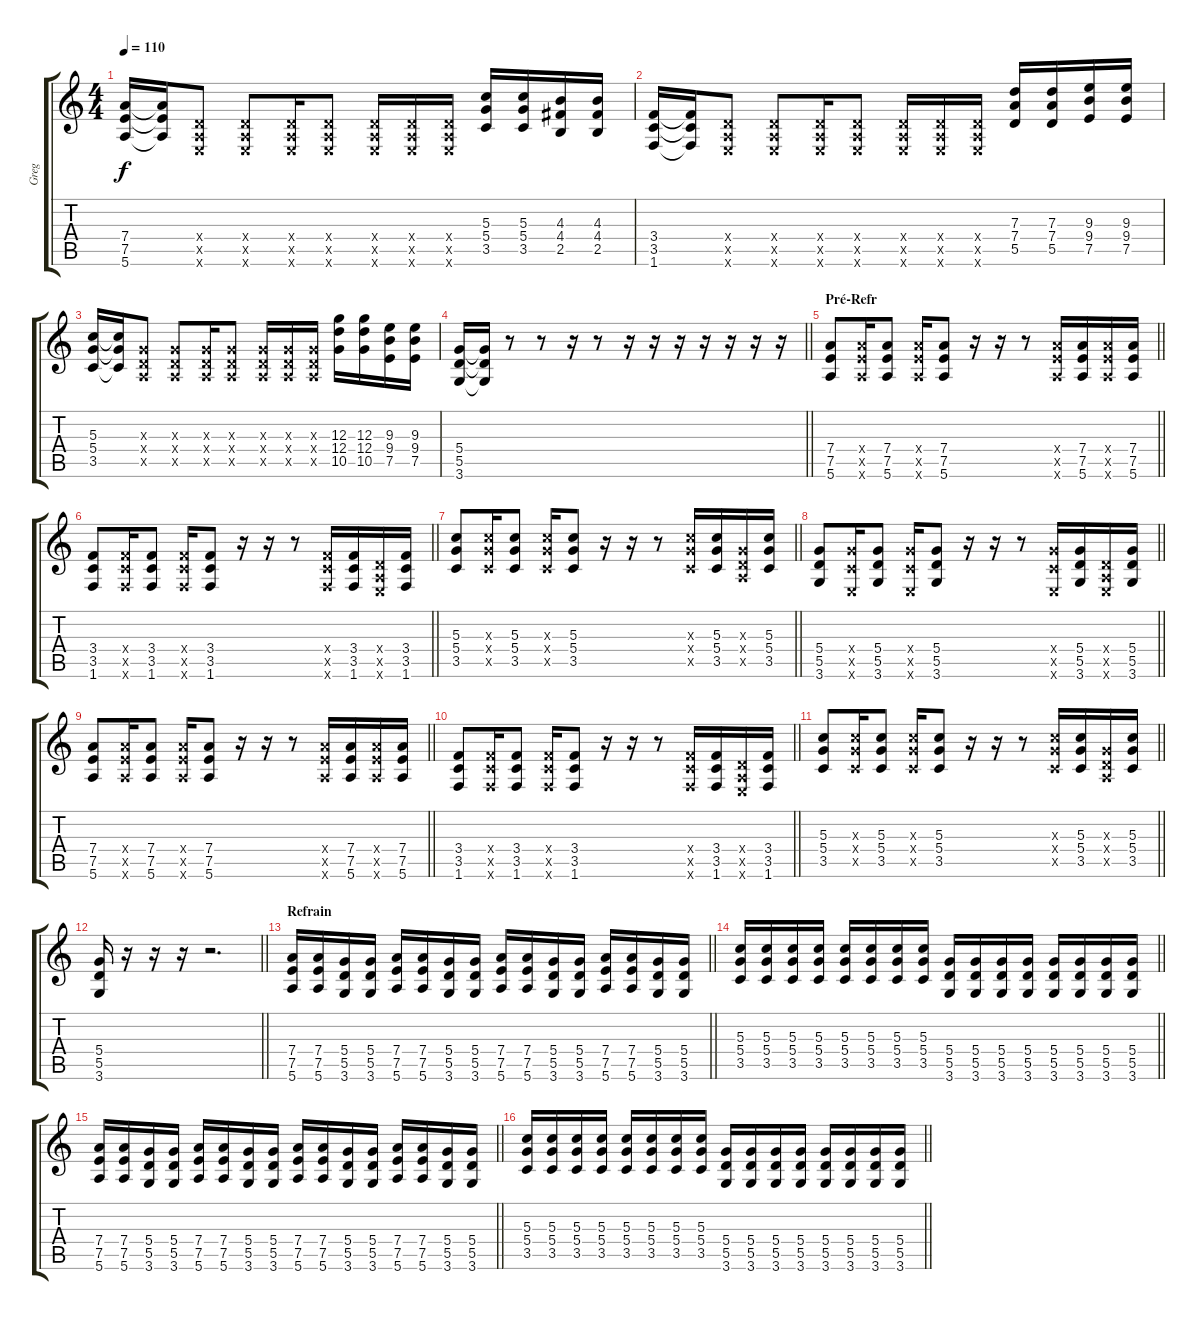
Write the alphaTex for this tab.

\track ("Greg" "Greg") {instrument overdrivenguitar}
\staff {score tabs}
\tuning (E4 B3 G3 D3 A2 E2) {hide}
\ts (4 4)
\tempo 110
\clef g2
\ks c
(7.4 7.5 5.6).16{dy f} (7.4{t} 7.5{t} 5.6{t}).16 (0.4{x} 0.5{x} 0.6{x}).8 (0.4{x} 0.5{x} 0.6{x}).8 (0.4{x} 0.5{x} 0.6{x}).16 (0.4{x} 0.5{x} 0.6{x}).8 (0.4{x} 0.5{x} 0.6{x}).16 (0.4{x} 0.5{x} 0.6{x}).16 (0.4{x} 0.5{x} 0.6{x}).16 (5.3 5.4 3.5).16 (5.3 5.4 3.5).16 (4.3 4.4 2.5).16 (4.3 4.4 2.5).16 |
(3.4 3.5 1.6).16 (3.4{t} 3.5{t} 1.6{t}).16 (0.4{x} 0.5{x} 0.6{x}).8 (0.4{x} 0.5{x} 0.6{x}).8 (0.4{x} 0.5{x} 0.6{x}).16 (0.4{x} 0.5{x} 0.6{x}).8 (0.4{x} 0.5{x} 0.6{x}).16 (0.4{x} 0.5{x} 0.6{x}).16 (0.4{x} 0.5{x} 0.6{x}).16 (7.3 7.4 5.5).16 (7.3 7.4 5.5).16 (9.3 9.4 7.5).16 (9.3 9.4 7.5).16 |
(5.3 5.4 3.5).16 (5.3{t} 5.4{t} 3.5{t}).16 (0.3{x} 0.4{x} 0.5{x}).8 (0.3{x} 0.4{x} 0.5{x}).8 (0.3{x} 0.4{x} 0.5{x}).16 (0.3{x} 0.4{x} 0.5{x}).8 (0.3{x} 0.4{x} 0.5{x}).16 (0.3{x} 0.4{x} 0.5{x}).16 (0.3{x} 0.4{x} 0.5{x}).16 (12.3 12.4 10.5).16 (12.3 12.4 10.5).16 (9.3 9.4 7.5).16 (9.3 9.4 7.5).16 |
\barLineRight lightlight
(5.4 5.5 3.6).16 (5.4{t} 5.5{t} 3.6{t}).16 r.8 r.8 r.16 r.8 r.16 r.16 r.16 r.16 r.16 r.16 r.16 |
\section ("" "Pré-Refr")
\barLineRight lightlight
(7.4 7.5 5.6).8 (7.4{x} 7.5{x} 5.6{x}).16 (7.4 7.5 5.6).8 (7.4{x} 7.5{x} 5.6{x}).16 (7.4 7.5 5.6).8 r.16 r.16 r.8 (7.4{x} 7.5{x} 5.6{x}).16 (7.4 7.5 5.6).16 (7.4{x} 7.5{x} 5.6{x}).16 (7.4 7.5 5.6).16 |
\barLineRight lightlight
(3.4 3.5 1.6).8 (3.4{x} 3.5{x} 1.6{x}).16 (3.4 3.5 1.6).8 (3.4{x} 3.5{x} 1.6{x}).16 (3.4 3.5 1.6).8 r.16 r.16 r.8 (3.4{x} 3.5{x} 1.6{x}).16 (3.4 3.5 1.6).16 (0.4{x} 0.5{x} 0.6{x}).16 (3.4 3.5 1.6).16 |
\barLineRight lightlight
(5.3 5.4 3.5).8 (5.3{x} 5.4{x} 3.5{x}).16 (5.3 5.4 3.5).8 (5.3{x} 5.4{x} 3.5{x}).16 (5.3 5.4 3.5).8 r.16 r.16 r.8 (5.3{x} 5.4{x} 3.5{x}).16 (5.3 5.4 3.5).16 (0.3{x} 0.4{x} 0.5{x}).16 (5.3 5.4 3.5).16 |
\barLineRight lightlight
(5.4 5.5 3.6).8 (5.4{x} 3.5{x} 0.6{x}).16 (5.4 5.5 3.6).8 (5.4{x} 3.5{x} 0.6{x}).16 (5.4 5.5 3.6).8 r.16 r.16 r.8 (5.4{x} 3.5{x} 0.6{x}).16 (5.4 5.5 3.6).16 (0.4{x} 0.5{x} 0.6{x}).16 (5.4 5.5 3.6).16 |
\barLineRight lightlight
(7.4 7.5 5.6).8 (7.4{x} 7.5{x} 5.6{x}).16 (7.4 7.5 5.6).8 (7.4{x} 7.5{x} 5.6{x}).16 (7.4 7.5 5.6).8 r.16 r.16 r.8 (7.4{x} 7.5{x} 5.6{x}).16 (7.4 7.5 5.6).16 (7.4{x} 7.5{x} 5.6{x}).16 (7.4 7.5 5.6).16 |
\barLineRight lightlight
(3.4 3.5 1.6).8 (3.4{x} 3.5{x} 1.6{x}).16 (3.4 3.5 1.6).8 (3.4{x} 3.5{x} 1.6{x}).16 (3.4 3.5 1.6).8 r.16 r.16 r.8 (3.4{x} 3.5{x} 1.6{x}).16 (3.4 3.5 1.6).16 (0.4{x} 0.5{x} 0.6{x}).16 (3.4 3.5 1.6).16 |
\barLineRight lightlight
(5.3 5.4 3.5).8 (5.3{x} 5.4{x} 3.5{x}).16 (5.3 5.4 3.5).8 (5.3{x} 5.4{x} 3.5{x}).16 (5.3 5.4 3.5).8 r.16 r.16 r.8 (5.3{x} 5.4{x} 3.5{x}).16 (5.3 5.4 3.5).16 (0.3{x} 0.4{x} 0.5{x}).16 (5.3 5.4 3.5).16 |
\barLineRight lightlight
(5.4 5.5 3.6).16 r.16 r.16 r.16 r.2{d} |
\section ("" "Refrain")
\barLineRight lightlight
(7.4 7.5 5.6).16 (7.4 7.5 5.6).16 (5.4 5.5 3.6).16 (5.4 5.5 3.6).16 (7.4 7.5 5.6).16 (7.4 7.5 5.6).16 (5.4 5.5 3.6).16 (5.4 5.5 3.6).16 (7.4 7.5 5.6).16 (7.4 7.5 5.6).16 (5.4 5.5 3.6).16 (5.4 5.5 3.6).16 (7.4 7.5 5.6).16 (7.4 7.5 5.6).16 (5.4 5.5 3.6).16 (5.4 5.5 3.6).16 |
\barLineRight lightlight
(5.3 5.4 3.5).16 (5.3 5.4 3.5).16 (5.3 5.4 3.5).16 (5.3 5.4 3.5).16 (5.3 5.4 3.5).16 (5.3 5.4 3.5).16 (5.3 5.4 3.5).16 (5.3 5.4 3.5).16 (5.4 5.5 3.6).16 (5.4 5.5 3.6).16 (5.4 5.5 3.6).16 (5.4 5.5 3.6).16 (5.4 5.5 3.6).16 (5.4 5.5 3.6).16 (5.4 5.5 3.6).16 (5.4 5.5 3.6).16 |
\barLineRight lightlight
(7.4 7.5 5.6).16 (7.4 7.5 5.6).16 (5.4 5.5 3.6).16 (5.4 5.5 3.6).16 (7.4 7.5 5.6).16 (7.4 7.5 5.6).16 (5.4 5.5 3.6).16 (5.4 5.5 3.6).16 (7.4 7.5 5.6).16 (7.4 7.5 5.6).16 (5.4 5.5 3.6).16 (5.4 5.5 3.6).16 (7.4 7.5 5.6).16 (7.4 7.5 5.6).16 (5.4 5.5 3.6).16 (5.4 5.5 3.6).16 |
\barLineRight lightlight
(5.3 5.4 3.5).16 (5.3 5.4 3.5).16 (5.3 5.4 3.5).16 (5.3 5.4 3.5).16 (5.3 5.4 3.5).16 (5.3 5.4 3.5).16 (5.3 5.4 3.5).16 (5.3 5.4 3.5).16 (5.4 5.5 3.6).16 (5.4 5.5 3.6).16 (5.4 5.5 3.6).16 (5.4 5.5 3.6).16 (5.4 5.5 3.6).16 (5.4 5.5 3.6).16 (5.4 5.5 3.6).16 (5.4 5.5 3.6).16
